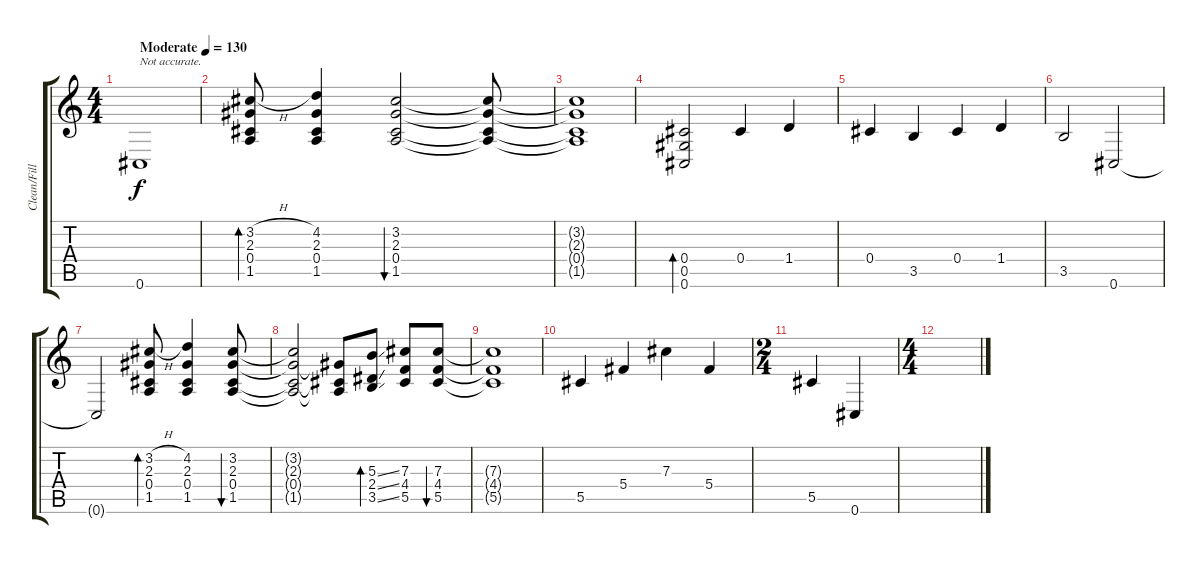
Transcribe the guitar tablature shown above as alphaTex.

\track ("Clean/Fill" "Clean/Fill") {instrument acousticguitarnylon}
\staff {score tabs}
\tuning (Eb4 Bb3 Gb3 Db3 Ab2 Db2) {hide}
\ts (4 4)
\tempo (130 "Moderate")
\clef g2
\ks c
0.6.1{txt "Not accurate." dy f volume 10 instrument acousticguitarnylon} |
(3.2{h} 2.3 0.4 1.5).8{bd 120} (4.2 2.3 0.4 1.5).4 (3.2 2.3 0.4 1.5).2{bu 120} (3.2{t} 2.3{t} 0.4{t} 1.5{t}).8 |
(3.2{t} 2.3{t} 0.4{t} 1.5{t}).1 |
(0.4 0.5 0.6).2{bd 480} 0.4.4 1.4.4 |
0.4.4 3.5.4 0.4.4 1.4.4 |
3.5.2 0.6.2 |
0.6{t}.2 (3.2{h} 2.3 0.4 1.5).8{bd 120} (4.2 2.3 0.4 1.5).4 (3.2 2.3 0.4 1.5).8{bu 120} |
(3.2{t} 2.3{t} 0.4{t} 1.5{t}).2 (2.3{t} 0.4{t} 1.5{t}).8 (5.3{ss} 2.4{ss} 3.5{ss}).8{bd 120} (7.3 4.4 5.5).8 (7.3 4.4 5.5).8{bu 120} |
(7.3{t} 4.4{t} 5.5{t}).1 |
5.5.4 5.4.4 7.3.4 5.4.4 |
\ts (2 4)
5.5.4 0.6.4 |
\ts (4 4)
